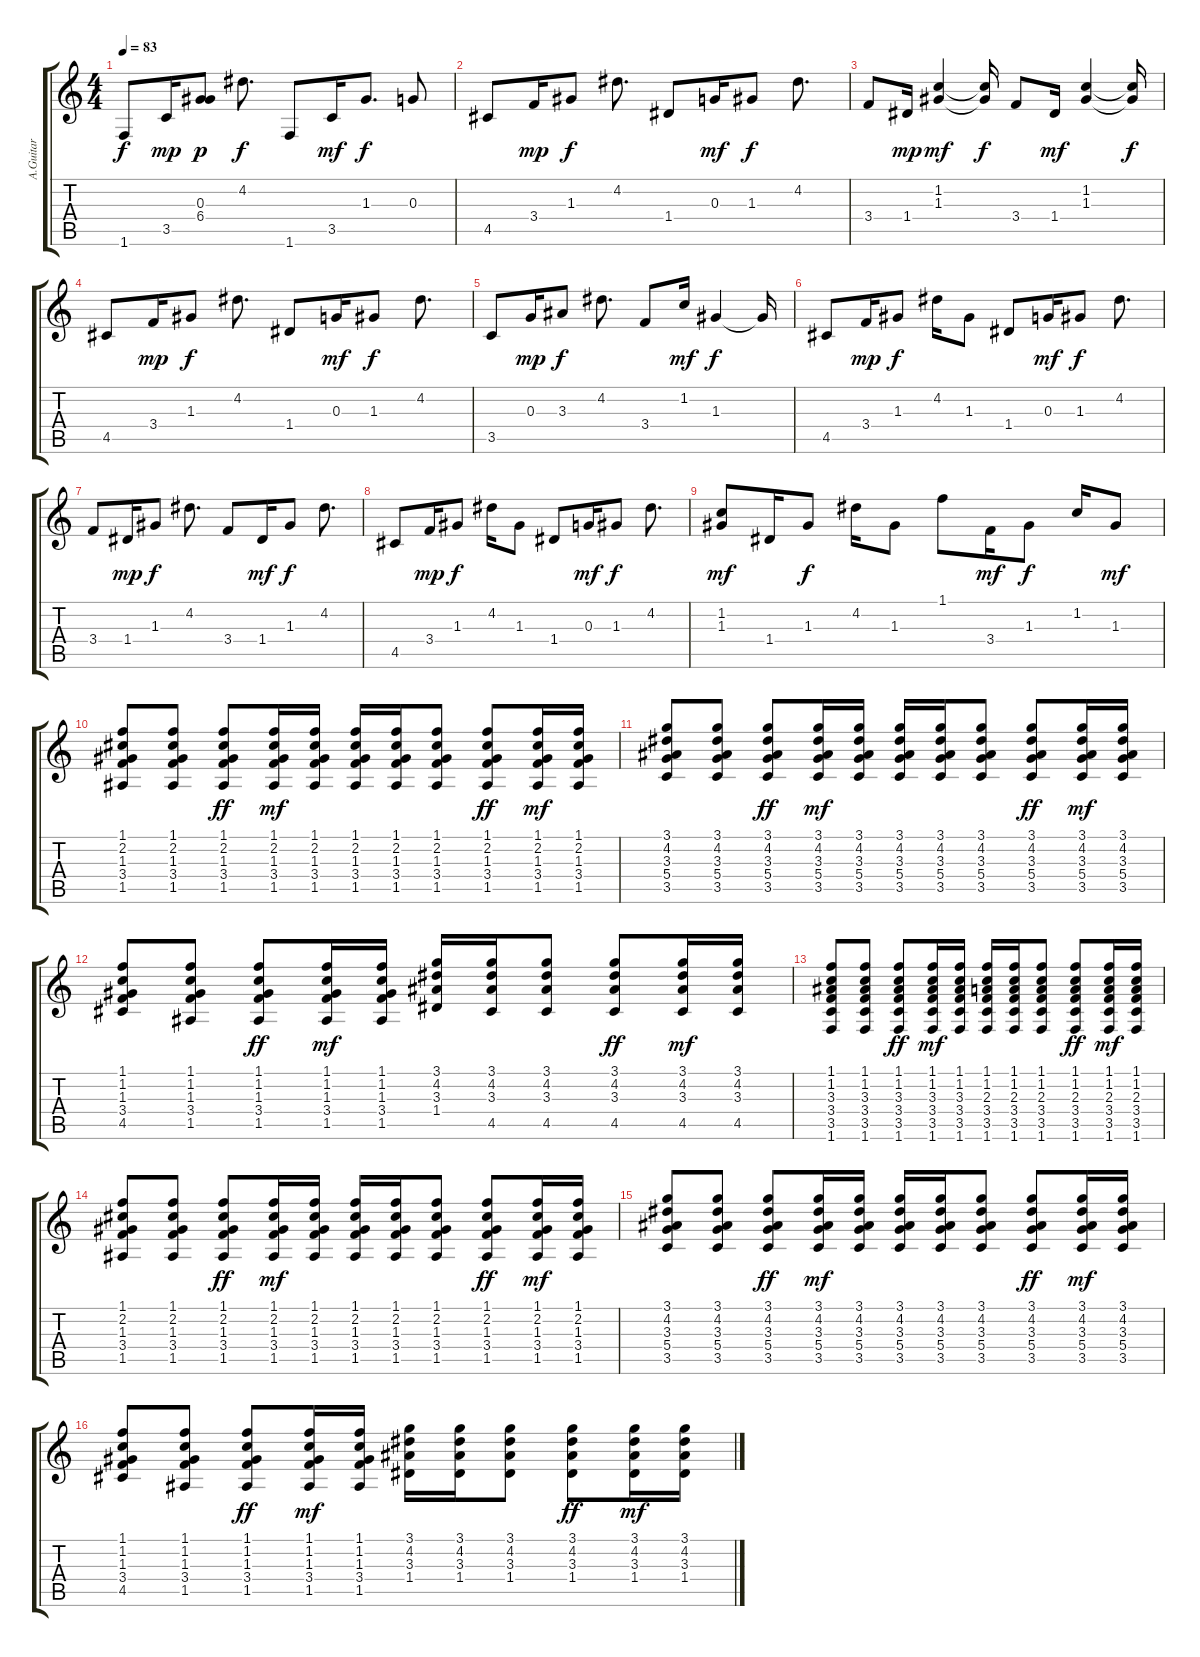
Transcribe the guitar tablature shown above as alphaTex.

\track ("A.Guitar" "A.Guitar") {instrument acousticguitarsteel}
\staff {score tabs}
\tuning (E4 B3 G3 D3 A2 E2) {hide}
\ts (4 4)
\tempo 83
\clef g2
\ks c
1.6.8{dy f} 3.5.16{dy mp} (0.3 6.4).8{dy p} 4.2.8{d dy f} 1.6.8 3.5.16{dy mf} 1.3.8{d dy f} 0.3.8 |
4.5.8 3.4.16{dy mp} 1.3.8{dy f} 4.2.8{d} 1.4.8 0.3.16{dy mf} 1.3.8{dy f} 4.2.8{d} |
3.4.8 1.4.16{dy mp} (1.2 1.3).4{dy mf} (1.2{t} 1.3{t}).16{dy f} 3.4.8 1.4.16{dy mf} (1.2 1.3).4 (1.2{t} 1.3{t}).16{dy f} |
4.5.8 3.4.16{dy mp} 1.3.8{dy f} 4.2.8{d} 1.4.8 0.3.16{dy mf} 1.3.8{dy f} 4.2.8{d} |
3.5.8 0.3.16{dy mp} 3.3.8{dy f} 4.2.8{d} 3.4.8 1.2.16{dy mf} 1.3.4{dy f} 1.3{t}.16 |
4.5.8 3.4.16{dy mp} 1.3.8{dy f} 4.2.16 1.3.8 1.4.8 0.3.16{dy mf} 1.3.8{dy f} 4.2.8{d} |
3.4.8 1.4.16{dy mp} 1.3.8{dy f} 4.2.8{d} 3.4.8 1.4.16{dy mf} 1.3.8{dy f} 4.2.8{d} |
4.5.8 3.4.16{dy mp} 1.3.8{dy f} 4.2.16 1.3.8 1.4.8 0.3.16{dy mf} 1.3.8{dy f} 4.2.8{d} |
(1.2 1.3).8{dy mf} 1.4.16 1.3.8{dy f} 4.2.16 1.3.8 1.1.8 3.4.16{dy mf} 1.3.8{dy f} 1.2.16 1.3.8{dy mf} |
(1.1 2.2 1.3 3.4 1.5).8 (1.1 2.2 1.3 3.4 1.5).8 (1.1 2.2 1.3 3.4 1.5).8{dy ff} (1.1 2.2 1.3 3.4 1.5).16{dy mf} (1.1 2.2 1.3 3.4 1.5).16 (1.1 2.2 1.3 3.4 1.5).16 (1.1 2.2 1.3 3.4 1.5).16 (1.1 2.2 1.3 3.4 1.5).8 (1.1 2.2 1.3 3.4 1.5).8{dy ff} (1.1 2.2 1.3 3.4 1.5).16{dy mf} (1.1 2.2 1.3 3.4 1.5).16 |
(3.1 4.2 3.3 5.4 3.5).8 (3.1 4.2 3.3 5.4 3.5).8 (3.1 4.2 3.3 5.4 3.5).8{dy ff} (3.1 4.2 3.3 5.4 3.5).16{dy mf} (3.1 4.2 3.3 5.4 3.5).16 (3.1 4.2 3.3 5.4 3.5).16 (3.1 4.2 3.3 5.4 3.5).16 (3.1 4.2 3.3 5.4 3.5).8 (3.1 4.2 3.3 5.4 3.5).8{dy ff} (3.1 4.2 3.3 5.4 3.5).16{dy mf} (3.1 4.2 3.3 5.4 3.5).16 |
(1.1 1.2 1.3 3.4 4.5).8 (1.1 1.2 1.3 3.4 1.5).8 (1.1 1.2 1.3 3.4 1.5).8{dy ff} (1.1 1.2 1.3 3.4 1.5).16{dy mf} (1.1 1.2 1.3 3.4 1.5).16 (3.1 4.2 3.3 1.4).16 (3.1 4.2 3.3 4.5).16 (3.1 4.2 3.3 4.5).8 (3.1 4.2 3.3 4.5).8{dy ff} (3.1 4.2 3.3 4.5).16{dy mf} (3.1 4.2 3.3 4.5).16 |
(1.1 1.2 3.3 3.4 3.5 1.6).8 (1.1 1.2 3.3 3.4 3.5 1.6).8 (1.1 1.2 3.3 3.4 3.5 1.6).8{dy ff} (1.1 1.2 3.3 3.4 3.5 1.6).16{dy mf} (1.1 1.2 3.3 3.4 3.5 1.6).16 (1.1 1.2 2.3 3.4 3.5 1.6).16 (1.1 1.2 2.3 3.4 3.5 1.6).16 (1.1 1.2 2.3 3.4 3.5 1.6).8 (1.1 1.2 2.3 3.4 3.5 1.6).8{dy ff} (1.1 1.2 2.3 3.4 3.5 1.6).16{dy mf} (1.1 1.2 2.3 3.4 3.5 1.6).16 |
(1.1 2.2 1.3 3.4 1.5).8 (1.1 2.2 1.3 3.4 1.5).8 (1.1 2.2 1.3 3.4 1.5).8{dy ff} (1.1 2.2 1.3 3.4 1.5).16{dy mf} (1.1 2.2 1.3 3.4 1.5).16 (1.1 2.2 1.3 3.4 1.5).16 (1.1 2.2 1.3 3.4 1.5).16 (1.1 2.2 1.3 3.4 1.5).8 (1.1 2.2 1.3 3.4 1.5).8{dy ff} (1.1 2.2 1.3 3.4 1.5).16{dy mf} (1.1 2.2 1.3 3.4 1.5).16 |
(3.1 4.2 3.3 5.4 3.5).8 (3.1 4.2 3.3 5.4 3.5).8 (3.1 4.2 3.3 5.4 3.5).8{dy ff} (3.1 4.2 3.3 5.4 3.5).16{dy mf} (3.1 4.2 3.3 5.4 3.5).16 (3.1 4.2 3.3 5.4 3.5).16 (3.1 4.2 3.3 5.4 3.5).16 (3.1 4.2 3.3 5.4 3.5).8 (3.1 4.2 3.3 5.4 3.5).8{dy ff} (3.1 4.2 3.3 5.4 3.5).16{dy mf} (3.1 4.2 3.3 5.4 3.5).16 |
(1.1 1.2 1.3 3.4 4.5).8 (1.1 1.2 1.3 3.4 1.5).8 (1.1 1.2 1.3 3.4 1.5).8{dy ff} (1.1 1.2 1.3 3.4 1.5).16{dy mf} (1.1 1.2 1.3 3.4 1.5).16 (3.1 4.2 3.3 1.4).16 (3.1 4.2 3.3 1.4).16 (3.1 4.2 3.3 1.4).8 (3.1 4.2 3.3 1.4).8{dy ff} (3.1 4.2 3.3 1.4).16{dy mf} (3.1 4.2 3.3 1.4).16
